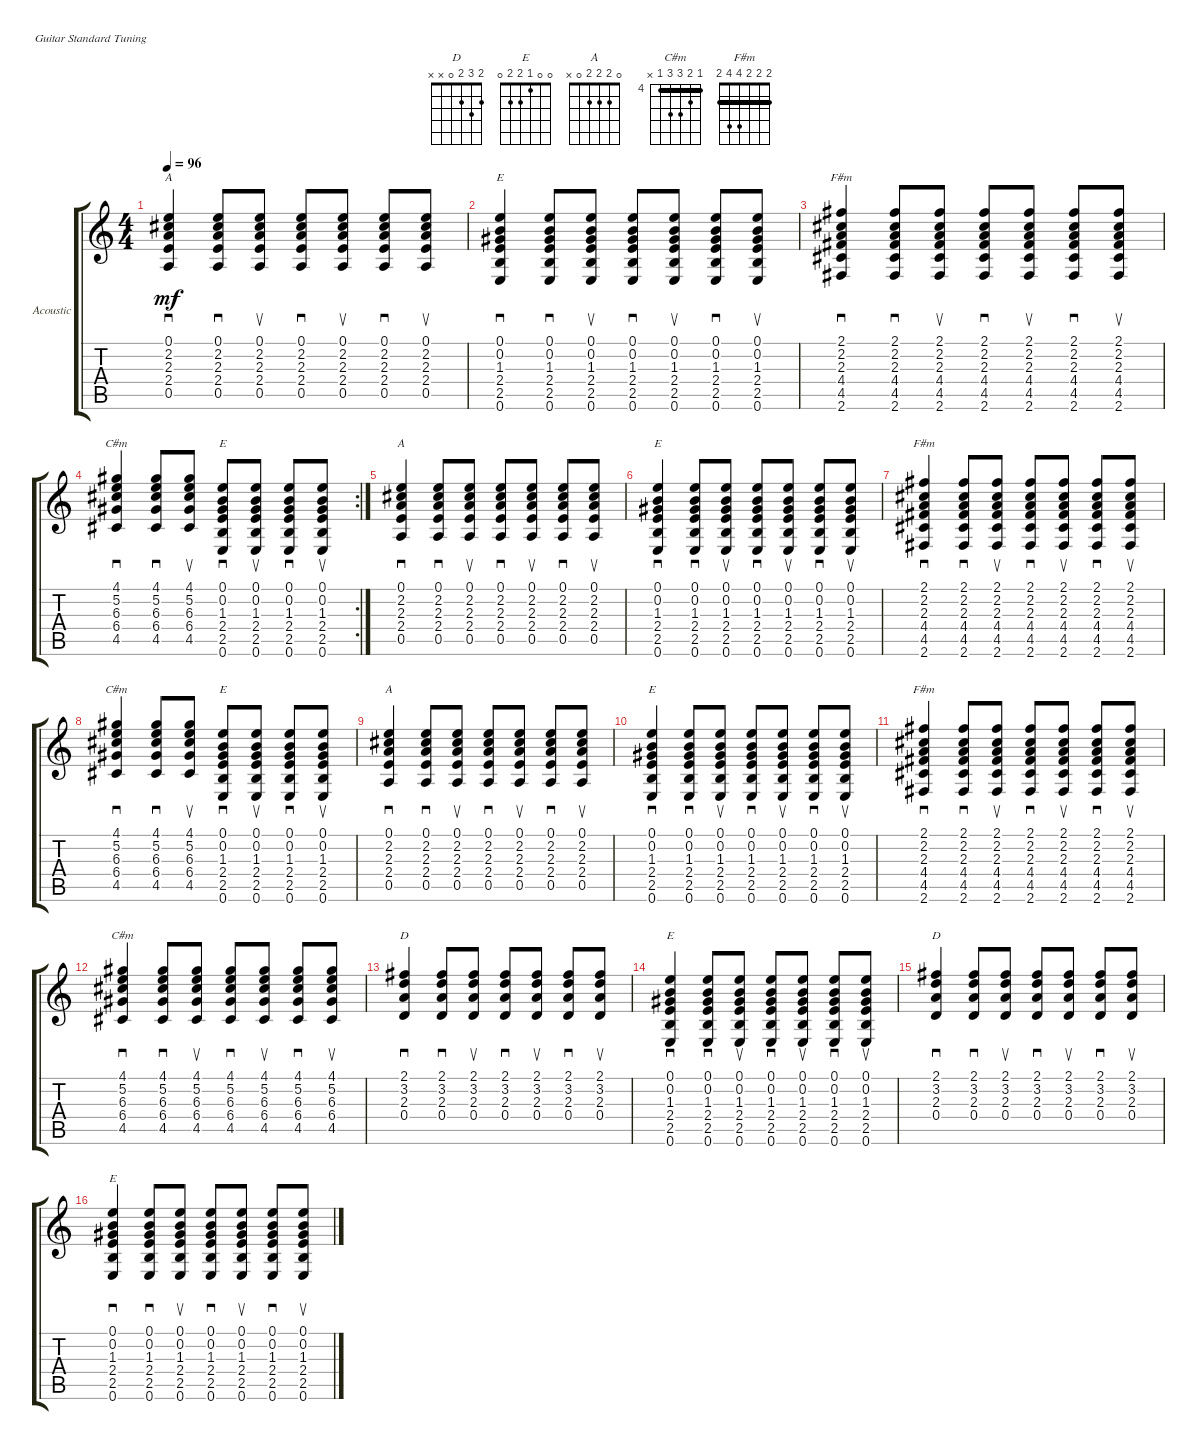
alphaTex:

\bracketExtendMode groupsimilarinstruments
\firstSystemTrackNameOrientation horizontal
\otherSystemsTrackNameOrientation horizontal
\track ("Acoustic Guitar" "Acoustic") {instrument acousticguitarsteel}
\staff {score tabs}
\tuning (E4 B3 G3 D3 A2 E2)
\chord ("D" 2 3 2 0 x x)
\chord ("E" 0 0 1 2 2 0)
\chord ("A" 0 2 2 2 0 x)
\chord ("C#m" 4 5 6 6 4 x) {firstfret 4 barre 4}
\chord ("F#m" 2 2 2 4 4 2) {barre (2 2 2)}
\ts (4 4)
\tempo 96
\clef g2
\ks c
(2.2 2.3 2.4 0.5 0.1).4{sd ch "A" dy mf} (2.2 2.3 2.4 0.5 0.1).8{sd} (2.2 2.3 2.4 0.5 0.1).8{su} (2.2 2.3 2.4 0.5 0.1).8{sd} (2.2 2.3 2.4 0.5 0.1).8{su} (2.2 2.3 2.4 0.5 0.1).8{sd} (2.2 2.3 2.4 0.5 0.1).8{su} |
(0.1 0.2 1.3 2.4 2.5 0.6).4{sd ch "E"} (0.1 0.2 1.3 2.4 2.5 0.6).8{sd} (0.1 0.2 1.3 2.4 2.5 0.6).8{su} (0.1 0.2 1.3 2.4 2.5 0.6).8{sd} (0.1 0.2 1.3 2.4 2.5 0.6).8{su} (0.1 0.2 1.3 2.4 2.5 0.6).8{sd} (0.1 0.2 1.3 2.4 2.5 0.6).8{su} |
(2.1 2.2 2.3 4.4 4.5 2.6).4{sd ch "F#m"} (2.1 2.2 2.3 4.4 4.5 2.6).8{sd} (2.1 2.2 2.3 4.4 4.5 2.6).8{su} (2.1 2.2 2.3 4.4 4.5 2.6).8{sd} (2.1 2.2 2.3 4.4 4.5 2.6).8{su} (2.1 2.2 2.3 4.4 4.5 2.6).8{sd} (2.1 2.2 2.3 4.4 4.5 2.6).8{su} |
\rc 2
(4.1 5.2 6.3 6.4 4.5).4{sd ch "C#m"} (4.1 5.2 6.3 6.4 4.5).8{sd} (4.1 5.2 6.3 6.4 4.5).8{su} (0.1 0.2 1.3 2.4 2.5 0.6).8{sd ch "E"} (0.1 0.2 1.3 2.4 2.5 0.6).8{su} (0.1 0.2 1.3 2.4 2.5 0.6).8{sd} (0.1 0.2 1.3 2.4 2.5 0.6).8{su} |
(2.2 2.3 2.4 0.5 0.1).4{sd ch "A"} (2.2 2.3 2.4 0.5 0.1).8{sd} (2.2 2.3 2.4 0.5 0.1).8{su} (2.2 2.3 2.4 0.5 0.1).8{sd} (2.2 2.3 2.4 0.5 0.1).8{su} (2.2 2.3 2.4 0.5 0.1).8{sd} (2.2 2.3 2.4 0.5 0.1).8{su} |
(0.1 0.2 1.3 2.4 2.5 0.6).4{sd ch "E"} (0.1 0.2 1.3 2.4 2.5 0.6).8{sd} (0.1 0.2 1.3 2.4 2.5 0.6).8{su} (0.1 0.2 1.3 2.4 2.5 0.6).8{sd} (0.1 0.2 1.3 2.4 2.5 0.6).8{su} (0.1 0.2 1.3 2.4 2.5 0.6).8{sd} (0.1 0.2 1.3 2.4 2.5 0.6).8{su} |
(2.1 2.2 2.3 4.4 4.5 2.6).4{sd ch "F#m"} (2.1 2.2 2.3 4.4 4.5 2.6).8{sd} (2.1 2.2 2.3 4.4 4.5 2.6).8{su} (2.1 2.2 2.3 4.4 4.5 2.6).8{sd} (2.1 2.2 2.3 4.4 4.5 2.6).8{su} (2.1 2.2 2.3 4.4 4.5 2.6).8{sd} (2.1 2.2 2.3 4.4 4.5 2.6).8{su} |
(4.1 5.2 6.3 6.4 4.5).4{sd ch "C#m"} (4.1 5.2 6.3 6.4 4.5).8{sd} (4.1 5.2 6.3 6.4 4.5).8{su} (0.1 0.2 1.3 2.4 2.5 0.6).8{sd ch "E"} (0.1 0.2 1.3 2.4 2.5 0.6).8{su} (0.1 0.2 1.3 2.4 2.5 0.6).8{sd} (0.1 0.2 1.3 2.4 2.5 0.6).8{su} |
(2.2 2.3 2.4 0.5 0.1).4{sd ch "A"} (2.2 2.3 2.4 0.5 0.1).8{sd} (2.2 2.3 2.4 0.5 0.1).8{su} (2.2 2.3 2.4 0.5 0.1).8{sd} (2.2 2.3 2.4 0.5 0.1).8{su} (2.2 2.3 2.4 0.5 0.1).8{sd} (2.2 2.3 2.4 0.5 0.1).8{su} |
(0.1 0.2 1.3 2.4 2.5 0.6).4{sd ch "E"} (0.1 0.2 1.3 2.4 2.5 0.6).8{sd} (0.1 0.2 1.3 2.4 2.5 0.6).8{su} (0.1 0.2 1.3 2.4 2.5 0.6).8{sd} (0.1 0.2 1.3 2.4 2.5 0.6).8{su} (0.1 0.2 1.3 2.4 2.5 0.6).8{sd} (0.1 0.2 1.3 2.4 2.5 0.6).8{su} |
(2.1 2.2 2.3 4.4 4.5 2.6).4{sd ch "F#m"} (2.1 2.2 2.3 4.4 4.5 2.6).8{sd} (2.1 2.2 2.3 4.4 4.5 2.6).8{su} (2.1 2.2 2.3 4.4 4.5 2.6).8{sd} (2.1 2.2 2.3 4.4 4.5 2.6).8{su} (2.1 2.2 2.3 4.4 4.5 2.6).8{sd} (2.1 2.2 2.3 4.4 4.5 2.6).8{su} |
(4.1 5.2 6.3 6.4 4.5).4{sd ch "C#m"} (4.1 5.2 6.3 6.4 4.5).8{sd} (4.1 5.2 6.3 6.4 4.5).8{su} (4.1 5.2 6.3 6.4 4.5).8{sd} (4.1 5.2 6.3 6.4 4.5).8{su} (4.1 5.2 6.3 6.4 4.5).8{sd} (4.1 5.2 6.3 6.4 4.5).8{su} |
(2.1 3.2 2.3 0.4).4{sd ch "D"} (2.1 3.2 2.3 0.4).8{sd} (2.1 3.2 2.3 0.4).8{su beam split} (2.1 3.2 2.3 0.4).8{sd} (2.1 3.2 2.3 0.4).8{su} (2.1 3.2 2.3 0.4).8{sd} (2.1 3.2 2.3 0.4).8{su} |
(0.1 0.2 1.3 2.4 2.5 0.6).4{sd ch "E"} (0.1 0.2 1.3 2.4 2.5 0.6).8{sd} (0.1 0.2 1.3 2.4 2.5 0.6).8{su} (0.1 0.2 1.3 2.4 2.5 0.6).8{sd} (0.1 0.2 1.3 2.4 2.5 0.6).8{su} (0.1 0.2 1.3 2.4 2.5 0.6).8{sd} (0.1 0.2 1.3 2.4 2.5 0.6).8{su} |
(2.1 3.2 2.3 0.4).4{sd ch "D"} (2.1 3.2 2.3 0.4).8{sd} (2.1 3.2 2.3 0.4).8{su} (2.1 3.2 2.3 0.4).8{sd} (2.1 3.2 2.3 0.4).8{su} (2.1 3.2 2.3 0.4).8{sd} (2.1 3.2 2.3 0.4).8{su} |
(0.1 0.2 1.3 2.4 2.5 0.6).4{sd ch "E" lyrics (0 "") lyrics (1 "") lyrics (2 "") lyrics (3 "") lyrics (4 "")} (0.1 0.2 1.3 2.4 2.5 0.6).8{sd lyrics (0 "") lyrics (1 "") lyrics (2 "") lyrics (3 "") lyrics (4 "")} (0.1 0.2 1.3 2.4 2.5 0.6).8{su lyrics (0 "") lyrics (1 "") lyrics (2 "") lyrics (3 "") lyrics (4 "")} (0.1 0.2 1.3 2.4 2.5 0.6).8{sd lyrics (0 "") lyrics (1 "") lyrics (2 "") lyrics (3 "") lyrics (4 "")} (0.1 0.2 1.3 2.4 2.5 0.6).8{su} (0.1 0.2 1.3 2.4 2.5 0.6).8{sd} (0.1 0.2 1.3 2.4 2.5 0.6).8{su}
